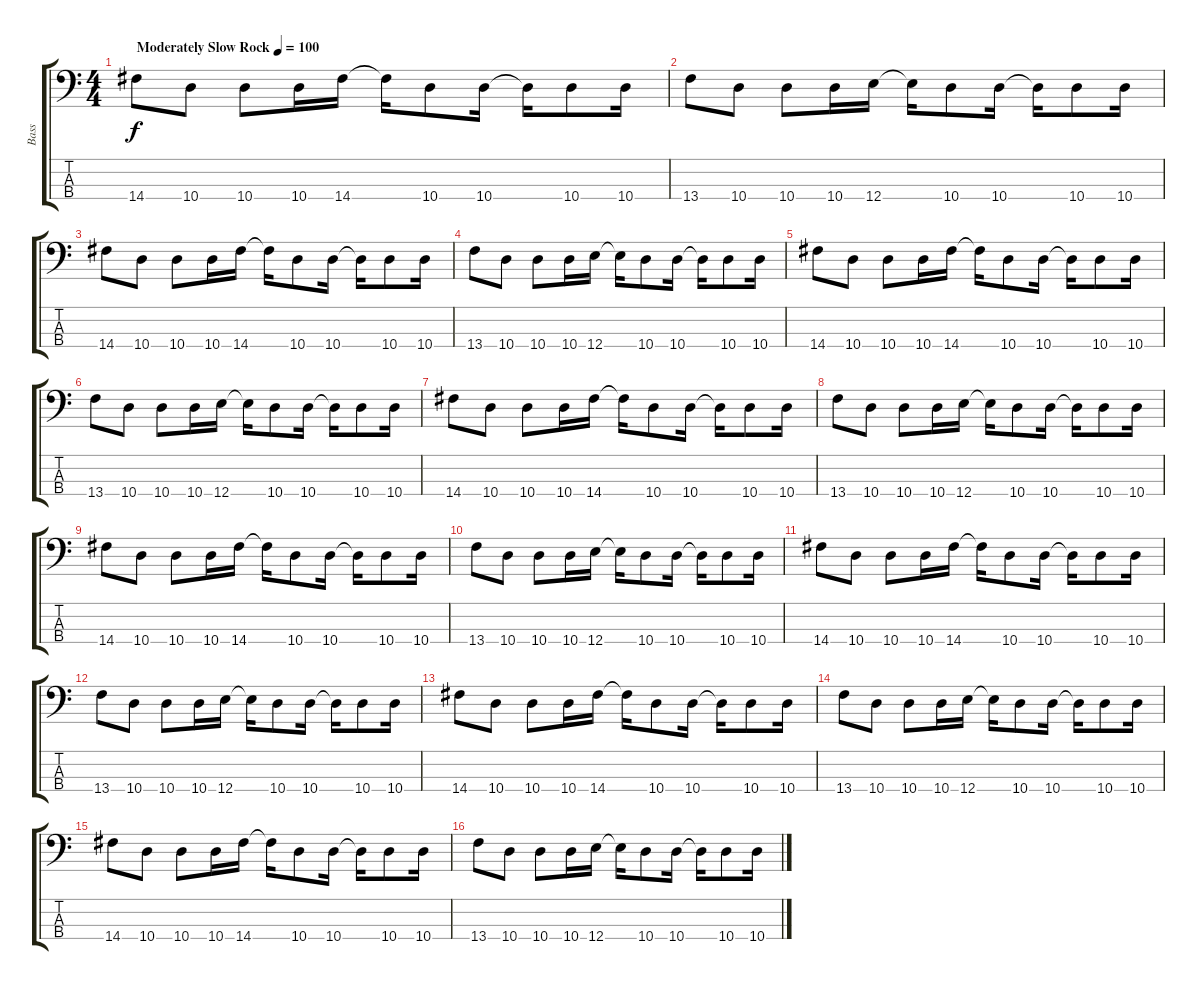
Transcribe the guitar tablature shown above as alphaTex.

\track ("Bass" "Bass") {instrument electricbassfinger}
\staff {score tabs}
\tuning (G2 D2 A1 E1) {hide}
\ts (4 4)
\tempo (100 "Moderately Slow Rock")
\clef f4
\ks c
14.4.8{dy f instrument electricbassfinger} 10.4.8 10.4.8 10.4.16 14.4.16 14.4{t}.16 10.4.8 10.4.16 10.4{t}.16 10.4.8 10.4.16 |
13.4.8 10.4.8 10.4.8 10.4.16 12.4.16 12.4{t}.16 10.4.8 10.4.16 10.4{t}.16 10.4.8 10.4.16 |
14.4.8 10.4.8 10.4.8 10.4.16 14.4.16 14.4{t}.16 10.4.8 10.4.16 10.4{t}.16 10.4.8 10.4.16 |
13.4.8 10.4.8 10.4.8 10.4.16 12.4.16 12.4{t}.16 10.4.8 10.4.16 10.4{t}.16 10.4.8 10.4.16 |
14.4.8 10.4.8 10.4.8 10.4.16 14.4.16 14.4{t}.16 10.4.8 10.4.16 10.4{t}.16 10.4.8 10.4.16 |
13.4.8 10.4.8 10.4.8 10.4.16 12.4.16 12.4{t}.16 10.4.8 10.4.16 10.4{t}.16 10.4.8 10.4.16 |
14.4.8 10.4.8 10.4.8 10.4.16 14.4.16 14.4{t}.16 10.4.8 10.4.16 10.4{t}.16 10.4.8 10.4.16 |
13.4.8 10.4.8 10.4.8 10.4.16 12.4.16 12.4{t}.16 10.4.8 10.4.16 10.4{t}.16 10.4.8 10.4.16 |
14.4.8 10.4.8 10.4.8 10.4.16 14.4.16 14.4{t}.16 10.4.8 10.4.16 10.4{t}.16 10.4.8 10.4.16 |
13.4.8 10.4.8 10.4.8 10.4.16 12.4.16 12.4{t}.16 10.4.8 10.4.16 10.4{t}.16 10.4.8 10.4.16 |
14.4.8 10.4.8 10.4.8 10.4.16 14.4.16 14.4{t}.16 10.4.8 10.4.16 10.4{t}.16 10.4.8 10.4.16 |
13.4.8 10.4.8 10.4.8 10.4.16 12.4.16 12.4{t}.16 10.4.8 10.4.16 10.4{t}.16 10.4.8 10.4.16 |
14.4.8 10.4.8 10.4.8 10.4.16 14.4.16 14.4{t}.16 10.4.8 10.4.16 10.4{t}.16 10.4.8 10.4.16 |
13.4.8 10.4.8 10.4.8 10.4.16 12.4.16 12.4{t}.16 10.4.8 10.4.16 10.4{t}.16 10.4.8 10.4.16 |
14.4.8 10.4.8 10.4.8 10.4.16 14.4.16 14.4{t}.16 10.4.8 10.4.16 10.4{t}.16 10.4.8 10.4.16 |
13.4.8 10.4.8 10.4.8 10.4.16 12.4.16 12.4{t}.16 10.4.8 10.4.16 10.4{t}.16 10.4.8 10.4.16
